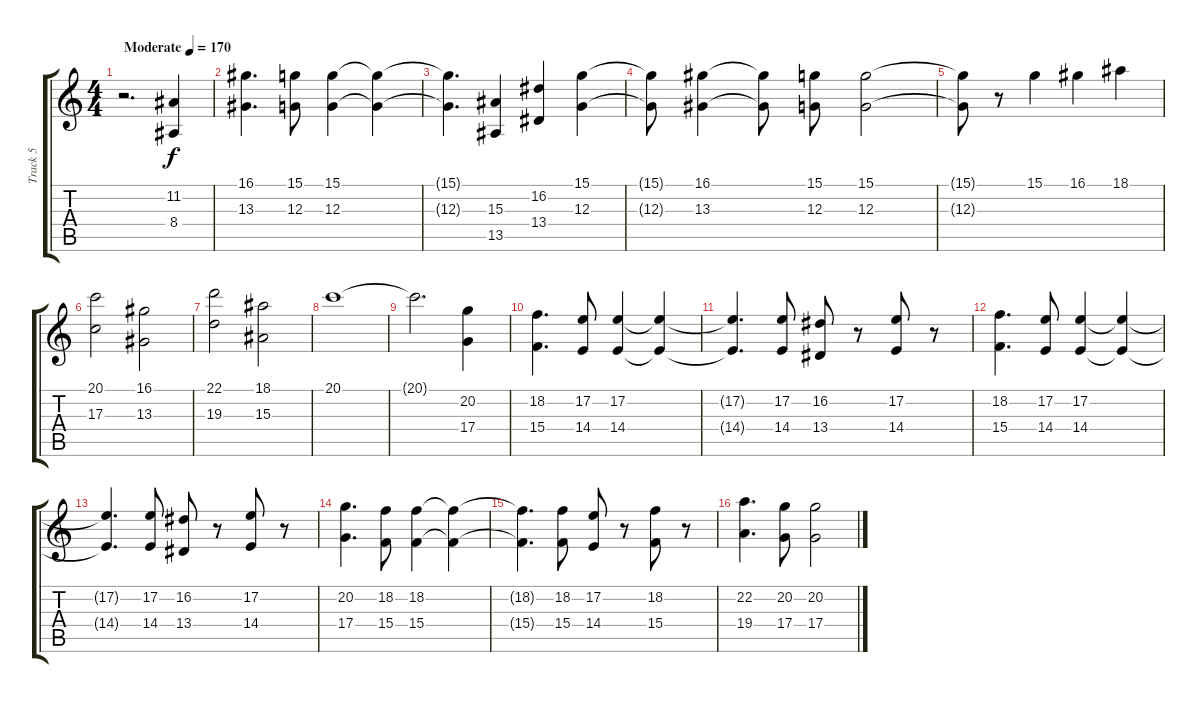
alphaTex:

\track ("Track 5" "Track 5") {instrument stringensemble1}
\staff {score tabs}
\tuning (E4 B3 G3 D3 A2 E2) {hide}
\ts (4 4)
\tempo (170 "Moderate")
\clef g2
\ks c
r.2{d dy f instrument stringensemble1} (11.2 8.4).4 |
(16.1 13.3).4{d} (15.1 12.3).8 (15.1 12.3).4 (15.1{t} 12.3{t}).4 |
(15.1{t} 12.3{t}).4{d} (15.3 13.5).4 (16.2 13.4).4 (15.1 12.3).4 |
(15.1{t} 12.3{t}).8 (16.1 13.3).4 (16.1{t} 13.3{t}).8 (15.1 12.3).8 (15.1 12.3).2 |
(15.1{t} 12.3{t}).8 r.8 15.1.4 16.1.4 18.1.4 |
(20.1 17.3).2{instrument stringensemble2} (16.1 13.3).2 |
(22.1 19.3).2 (18.1 15.3).2 |
20.1.1 |
20.1{t}.2{d} (20.2 17.4).4{instrument stringensemble1} |
(18.2 15.4).4{d} (17.2 14.4).8 (17.2 14.4).4 (17.2{t} 14.4{t}).4 |
(17.2{t} 14.4{t}).4{d} (17.2 14.4).8 (16.2 13.4).8 r.8 (17.2 14.4).8 r.8 |
(18.2 15.4).4{d} (17.2 14.4).8 (17.2 14.4).4 (17.2{t} 14.4{t}).4 |
(17.2{t} 14.4{t}).4{d} (17.2 14.4).8 (16.2 13.4).8 r.8 (17.2 14.4).8 r.8 |
(20.2 17.4).4{d} (18.2 15.4).8 (18.2 15.4).4 (18.2{t} 15.4{t}).4 |
(18.2{t} 15.4{t}).4{d} (18.2 15.4).8 (17.2 14.4).8 r.8 (18.2 15.4).8 r.8 |
(22.2 19.4).4{d} (20.2 17.4).8 (20.2 17.4).2
